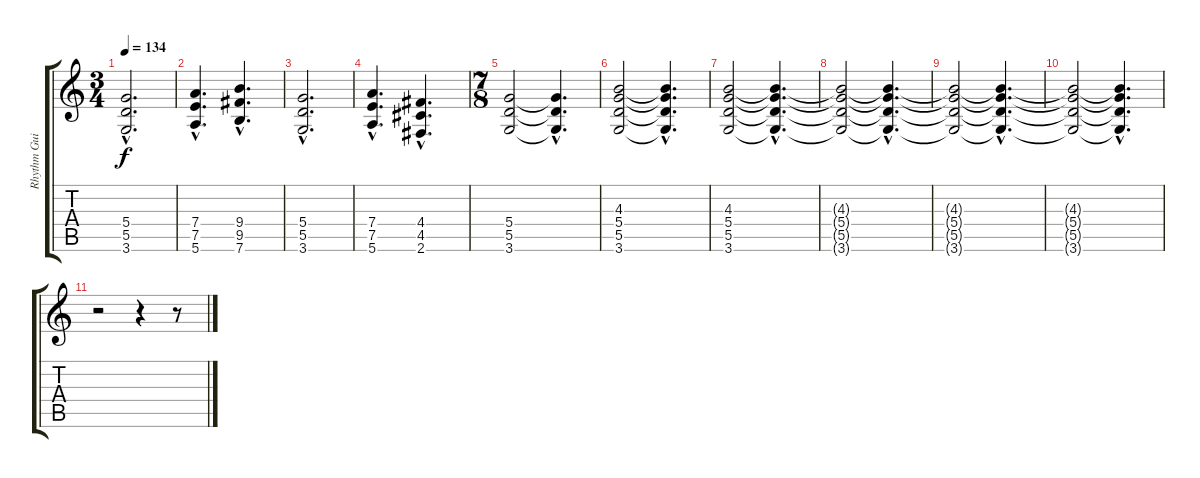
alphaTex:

\track ("Rhythm Guitar 1" "Rhythm Gui") {instrument distortionguitar}
\staff {score tabs}
\tuning (E4 B3 G3 D3 A2 E2) {hide}
\ts (3 4)
\tempo 134
\clef g2
\ks c
(5.4{hac} 5.5{hac} 3.6{hac}).2{d dy f} |
(7.4{hac} 7.5{hac} 5.6{hac}).4{d} (9.4{hac} 9.5{hac} 7.6{hac}).4{d} |
(5.4{hac} 5.5{hac} 3.6{hac}).2{d} |
(7.4{hac} 7.5{hac} 5.6{hac}).4{d} (4.4{hac} 4.5{hac} 2.6{hac}).4{d} |
\ts (7 8)
(5.4 5.5 3.6).2 (5.4{hac t} 5.5{hac t} 3.6{hac t}).4{d} |
(4.3 5.4 5.5 3.6).2 (4.3{hac t} 5.4{hac t} 5.5{hac t} 3.6{hac t}).4{d} |
(4.3 5.4 5.5 3.6).2 (4.3{hac t} 5.4{hac t} 5.5{hac t} 3.6{hac t}).4{d} |
(4.3{t} 5.4{t} 5.5{t} 3.6{t}).2 (4.3{hac t} 5.4{hac t} 5.5{hac t} 3.6{hac t}).4{d} |
(4.3{t} 5.4{t} 5.5{t} 3.6{t}).2 (4.3{hac t} 5.4{hac t} 5.5{hac t} 3.6{hac t}).4{d} |
(4.3{t} 5.4{t} 5.5{t} 3.6{t}).2 (4.3{hac t} 5.4{hac t} 5.5{hac t} 3.6{hac t}).4{d} |
r.2 r.4 r.8
